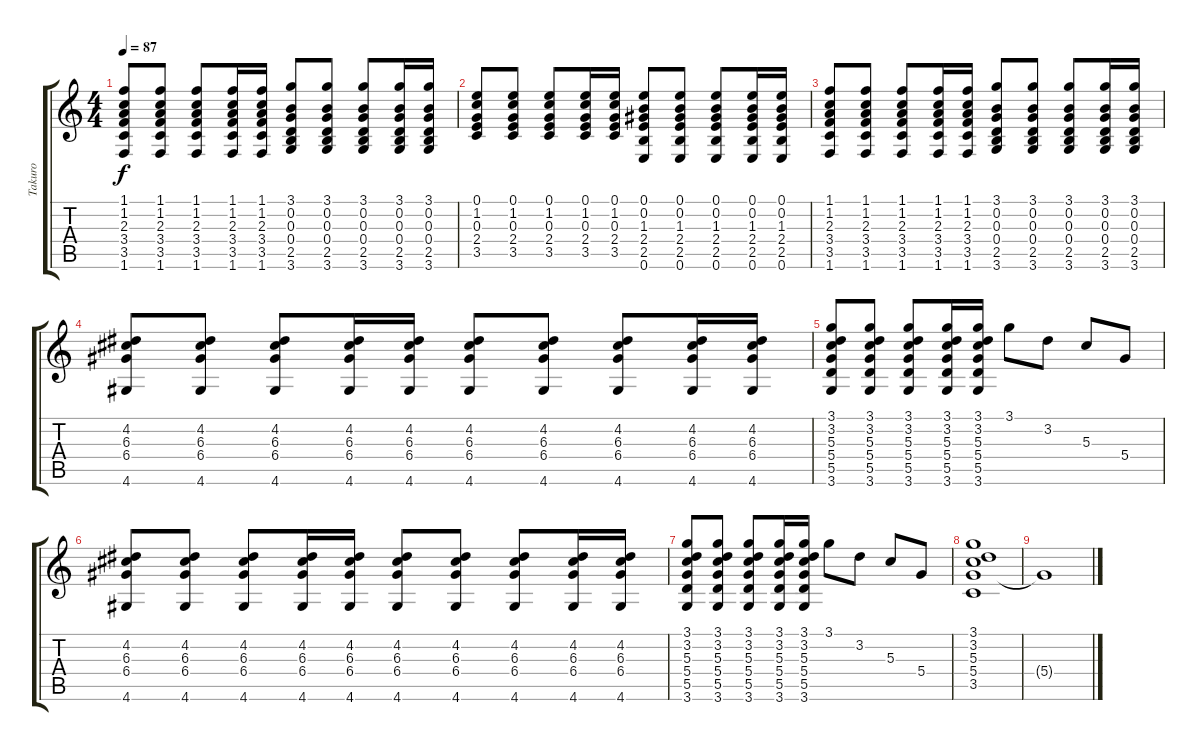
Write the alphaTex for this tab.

\track ("Takuro" "Takuro") {instrument acousticguitarsteel}
\staff {score tabs}
\tuning (E4 B3 G3 D3 A2 E2) {hide}
\ts (4 4)
\tempo 87
\clef g2
\ks c
(1.1 1.2 2.3 3.4 3.5 1.6).8{dy f} (1.1 1.2 2.3 3.4 3.5 1.6).8 (1.1 1.2 2.3 3.4 3.5 1.6).8 (1.1 1.2 2.3 3.4 3.5 1.6).16 (1.1 1.2 2.3 3.4 3.5 1.6).16 (3.1 0.2 0.3 0.4 2.5 3.6).8 (3.1 0.2 0.3 0.4 2.5 3.6).8 (3.1 0.2 0.3 0.4 2.5 3.6).8 (3.1 0.2 0.3 0.4 2.5 3.6).16 (3.1 0.2 0.3 0.4 2.5 3.6).16 |
(0.1 1.2 0.3 2.4 3.5).8 (0.1 1.2 0.3 2.4 3.5).8 (0.1 1.2 0.3 2.4 3.5).8 (0.1 1.2 0.3 2.4 3.5).16 (0.1 1.2 0.3 2.4 3.5).16 (0.1 0.2 1.3 2.4 2.5 0.6).8 (0.1 0.2 1.3 2.4 2.5 0.6).8 (0.1 0.2 1.3 2.4 2.5 0.6).8 (0.1 0.2 1.3 2.4 2.5 0.6).16 (0.1 0.2 1.3 2.4 2.5 0.6).16 |
(1.1 1.2 2.3 3.4 3.5 1.6).8 (1.1 1.2 2.3 3.4 3.5 1.6).8 (1.1 1.2 2.3 3.4 3.5 1.6).8 (1.1 1.2 2.3 3.4 3.5 1.6).16 (1.1 1.2 2.3 3.4 3.5 1.6).16 (3.1 0.2 0.3 0.4 2.5 3.6).8 (3.1 0.2 0.3 0.4 2.5 3.6).8 (3.1 0.2 0.3 0.4 2.5 3.6).8 (3.1 0.2 0.3 0.4 2.5 3.6).16 (3.1 0.2 0.3 0.4 2.5 3.6).16 |
(4.2 6.3 6.4 4.6).8 (4.2 6.3 6.4 4.6).8 (4.2 6.3 6.4 4.6).8 (4.2 6.3 6.4 4.6).16 (4.2 6.3 6.4 4.6).16 (4.2 6.3 6.4 4.6).8 (4.2 6.3 6.4 4.6).8 (4.2 6.3 6.4 4.6).8 (4.2 6.3 6.4 4.6).16 (4.2 6.3 6.4 4.6).16 |
(3.1 3.2 5.3 5.4 5.5 3.6).8 (3.1 3.2 5.3 5.4 5.5 3.6).8 (3.1 3.2 5.3 5.4 5.5 3.6).8 (3.1 3.2 5.3 5.4 5.5 3.6).16 (3.1 3.2 5.3 5.4 5.5 3.6).16 3.1.8 3.2.8 5.3.8 5.4.8 |
(4.2 6.3 6.4 4.6).8 (4.2 6.3 6.4 4.6).8 (4.2 6.3 6.4 4.6).8 (4.2 6.3 6.4 4.6).16 (4.2 6.3 6.4 4.6).16 (4.2 6.3 6.4 4.6).8 (4.2 6.3 6.4 4.6).8 (4.2 6.3 6.4 4.6).8 (4.2 6.3 6.4 4.6).16 (4.2 6.3 6.4 4.6).16 |
(3.1 3.2 5.3 5.4 5.5 3.6).8 (3.1 3.2 5.3 5.4 5.5 3.6).8 (3.1 3.2 5.3 5.4 5.5 3.6).8 (3.1 3.2 5.3 5.4 5.5 3.6).16 (3.1 3.2 5.3 5.4 5.5 3.6).16 3.1.8 3.2.8 5.3.8 5.4.8 |
(3.1 3.2 5.3 5.4 3.5).1 |
5.4{t}.1
